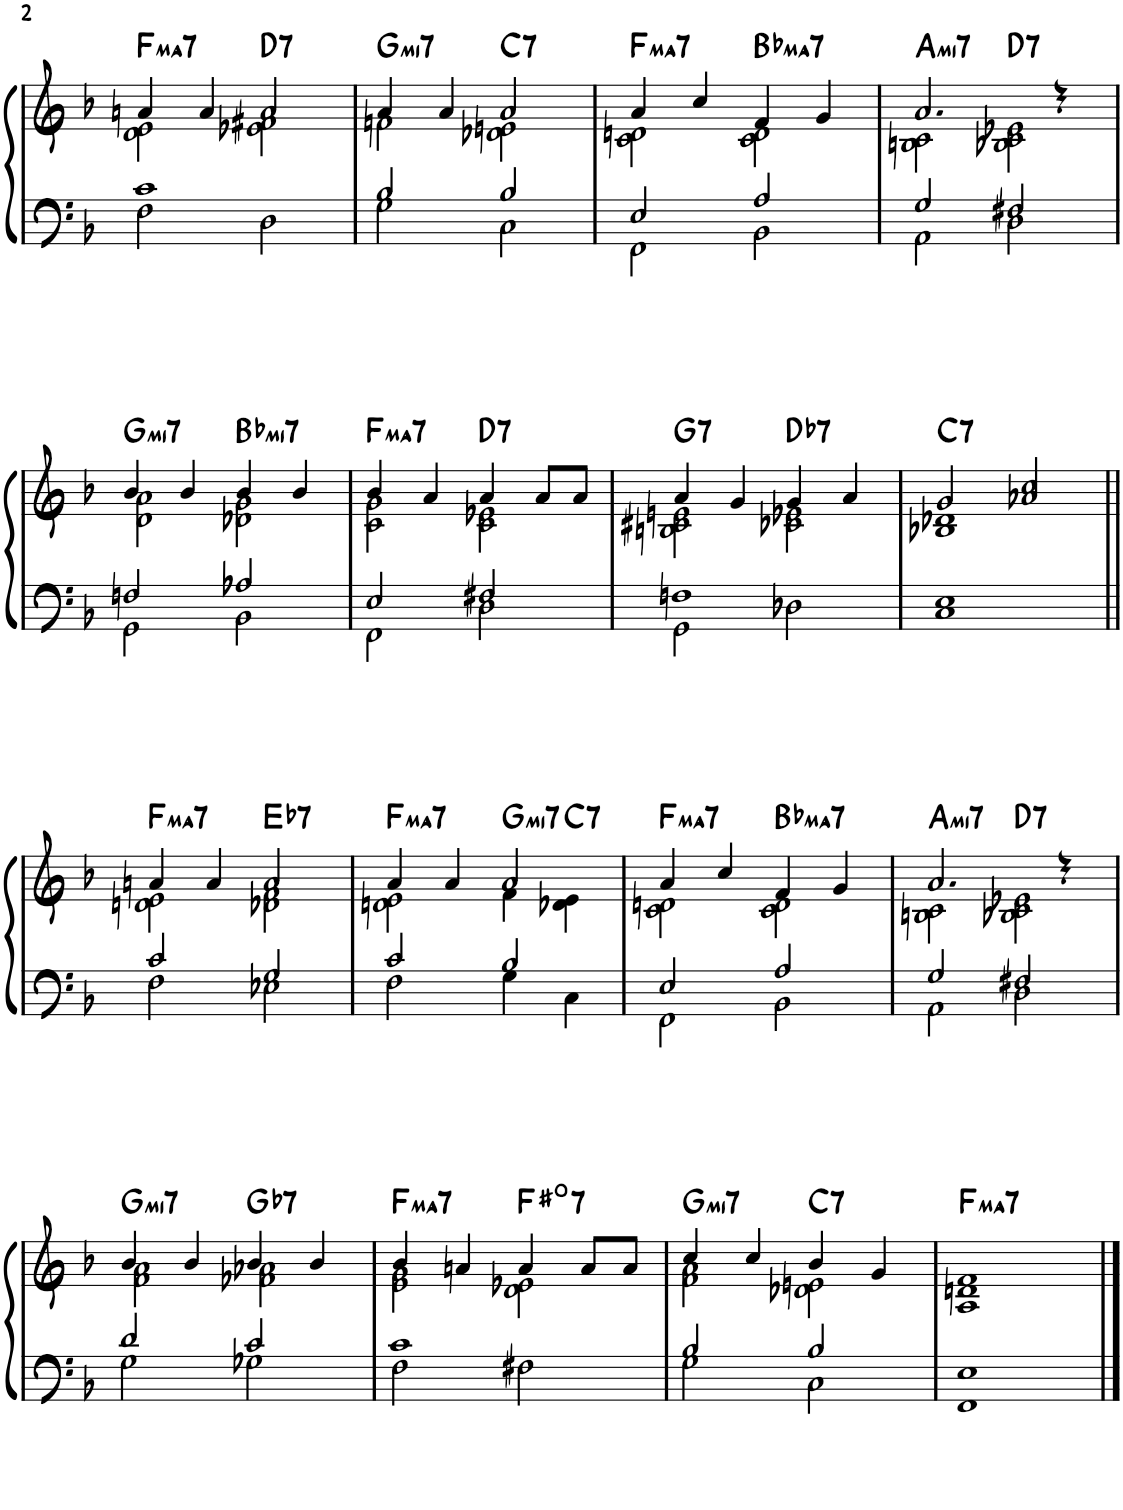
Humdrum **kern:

**kern	**kern	**harte
*part1	*part1	*part1
*staff2	*staff1	*
*I"Piano	*	*
*I'Pno.	*	*
!!LO:PB:g=z
*clefF4	*clefG2	*
*k[b-]	*k[b-]	*
*M4/4	*M4/4	*
=17	=17	=17
*^	*^	*
!	!	!	!	!LO:H:kt=ma7
1c	2F\	4an/	2d\ 2e\	F:maj7
.	.	4a/	.	.
!	!	!	!	!LO:H:kt=7
.	2D\	2a/	2e-X\ 2f#X\	D:7
=18	=18	=18	=18	=18
!	!	!	!	!LO:H:kt=mi7
2B-/	2G\	4a/	2fn\	G:min7
.	.	4a/	.	.
!	!	!	!	!LO:H:kt=7
2B-/	2C\	2a/	2d-X\ 2en\	C:7
=19	=19	=19	=19	=19
!	!	!	!	!LO:H:kt=ma7
2E/	2FF\	4a/	2c\ 2dn\	F:maj7
.	.	4cc/	.	.
!	!	!	!	!LO:H:kt=ma7
2A/	2BB-\	4f/	2c\ 2d\	Bb:maj7
.	.	4g/	.	.
=20	=20	=20	=20	=20
!	!	!	!	!LO:H:kt=mi7
2G/	2AA\	2.a/	2Bn\ 2c\	A:min7
!	!	!	!	!LO:H:kt=7
2F#X/	2D\	.	2B-X\ 2c\ 2e-X\	D:7
.	.	4r	.	.
!!LO:LB:g=z	!!
=21	=21	=21	=21	=21
!	!	!	!	!LO:H:kt=mi7
2Fn/	2GG\	4b-/	2d\ 2a\	G:min7
.	.	4b-/	.	.
!	!	!	!	!LO:H:kt=mi7
2A-X/	2BB-\	4b-/	2d-X\ 2g\	Bb:min7
.	.	4b-/	.	.
=22	=22	=22	=22	=22
!	!	!	!	!LO:H:kt=ma7
2E/	2FF\	4b-/	2c\ 2g\	F:maj7
.	.	4a/	.	.
!	!	!	!	!LO:H:kt=7
2F#X/	2D\	4a/	2c\ 2e-X\	D:7
.	.	8a/L	.	.
.	.	8a/J	.	.
=23	=23	=23	=23	=23
!	!	!	!	!LO:H:kt=7
1Fn	2GG\	4a/	2Bn\ 2c#X\ 2en\	G:7
.	.	4g/	.	.
!	!	!	!	!LO:H:kt=7
.	2D-X\	4g/	2c-X\ 2e-X\	Db:7
.	.	4a/	.	.
=24	=24	=24	=24	=24
!	!	!	!	!LO:H:kt=7
1E	1C	2g/	1B-X 1d-X	C:7
.	.	2a-X/ 2cc/	.	.
!!LO:LB:g=z	!!
=25||	=25||	=25||	=25||	=25||
!	!	!	!	!LO:H:kt=ma7
2c/	2F\	4an/	2dn\ 2e\	F:maj7
.	.	4a/	.	.
!	!	!	!	!LO:H:kt=7
2G/	2E-X\	2a/	2d-X\ 2f\	Eb:7
=26	=26	=26	=26	=26
!	!	!	!	!LO:H:kt=ma7
2c/	2F\	4a/	2dn\ 2e\	F:maj7
.	.	4a/	.	.
!	!	!	!	!LO:H:kt=mi7
2B-/	4G\	2a/	4f\	G:min7
!	!	!	!	!LO:H:kt=7
.	4C\	.	4d-X\ 4e\	C:7
=27	=27	=27	=27	=27
!	!	!	!	!LO:H:kt=ma7
2E/	2FF\	4a/	2c\ 2dn\	F:maj7
.	.	4cc/	.	.
!	!	!	!	!LO:H:kt=ma7
2A/	2BB-\	4f/	2c\ 2d\	Bb:maj7
.	.	4g/	.	.
=28	=28	=28	=28	=28
!	!	!	!	!LO:H:kt=mi7
2G/	2AA\	2.a/	2Bn\ 2c\	A:min7
!	!	!	!	!LO:H:kt=7
2F#X/	2D\	.	2B-X\ 2c\ 2e-X\	D:7
.	.	4r	.	.
!!LO:LB:g=z	!!
=29	=29	=29	=29	=29
!	!	!	!	!LO:H:kt=mi7
2d/	2G\	4b-/	2f\ 2a\	G:min7
.	.	4b-/	.	.
!	!	!	!	!LO:H:kt=7
2c/	2G-X\	4b-/	2f-X\ 2a-X\	Gb:7
.	.	4b-/	.	.
=30	=30	=30	=30	=30
!	!	!	!	!LO:H:kt=ma7
1c	2F\	4b-/	2e\ 2g\	F:maj7
.	.	4an/	.	.
!	!	!	!	!LO:H:kt=7
.	2F#X\	4a/	2d\ 2e-X\	F#:dim7
.	.	8a/L	.	.
.	.	8a/J	.	.
=31	=31	=31	=31	=31
!	!	!	!	!LO:H:kt=mi7
2B-/	2G\	4cc/	2f\ 2a\	G:min7
.	.	4cc/	.	.
!	!	!	!	!LO:H:kt=7
2B-/	2C\	4b-/	2d-X\ 2en\	C:7
.	.	4g/	.	.
=32	=32	=32	=32	=32
!	!	!	!	!LO:H:kt=ma7
1E	1FF	1f	1A 1dn	F:maj7
*v	*v	*	*	*
*	*v	*v	*
==	==	==
*-	*-	*-
